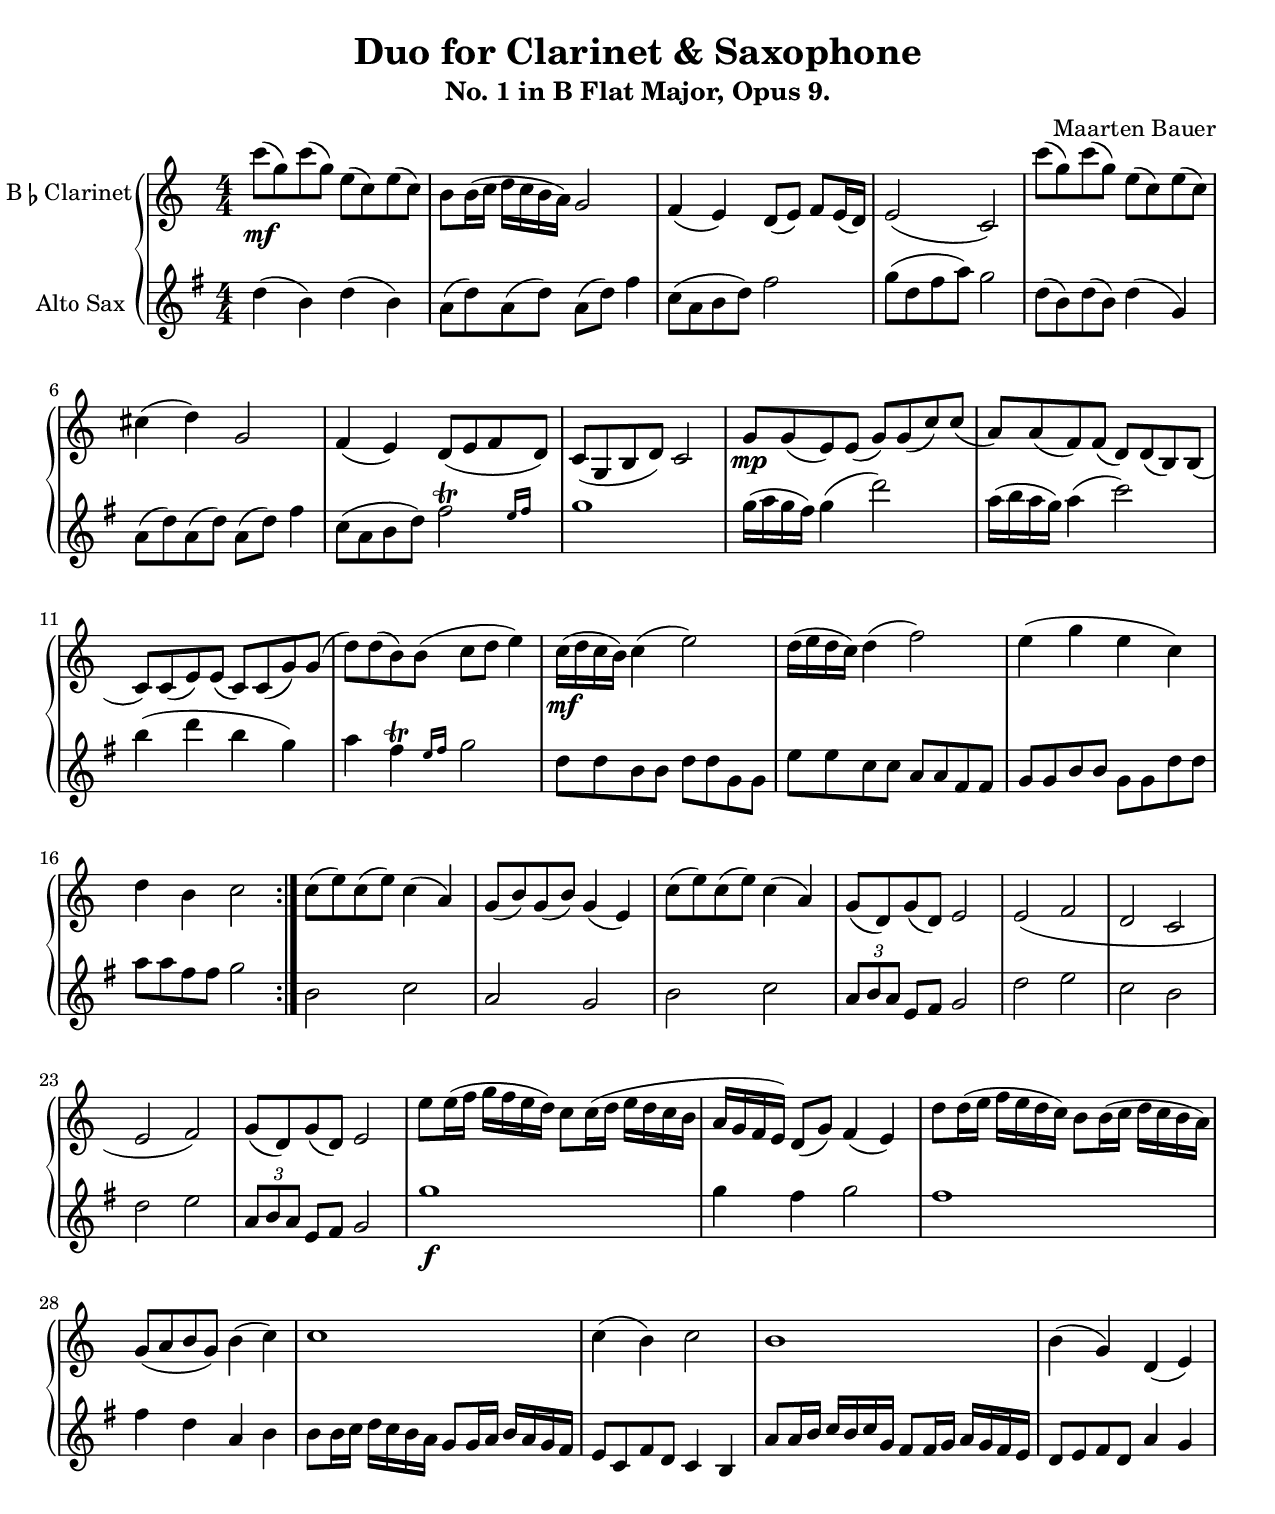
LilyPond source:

\header {
  title = "Duo for Clarinet & Saxophone"
  subtitle = "No. 1 in B Flat Major, Opus 9."
  composer = "Maarten Bauer"
}
\paper {
  #(set-paper-size "letter")
}
\score {
  \new GrandStaff <<
    \new Staff \with {
    instrumentName = \markup { "B" \smaller \flat "Clarinet" }}
    {
      \key c \major
      \numericTimeSignature
    \relative c'''{
    \repeat volta 2 {
    c8-\mf( g) c( g) e( c) e( c)
    b b16( c d c b a) g2
    f4( e) d8( e) f e16( d)
    e2( c)
    c''8( g) c( g) e( c) e( c)
    cis4( d) g,2
    f4( e) d8( e f d)
    c( g b d) c2
    g'8-\mp g( e) e( g) g( c) c(
    a) a( f) f( d) d( b) b(
    c) c( e) e( c) c( g') g(
    d') d( b) b( c d e4)
    c16-\mf( d c b) c4( e2)
    d16( e d c) d4( f2)
    e4( g e c)
    d b c2
    } % \repeat
    c8( e) c( e) c4( a)
    g8( b) g( b) g4( e)
    c'8( e) c( e) c4( a)
    g8( d) g( d) e2
    e( f
    d c
    e f)
    g8( d) g( d) e2
    e'8 e16( f g f e d) c8 c16( d e d c b
    a g f e) d8( g) f4( e)
    d'8 d16( e f e d c) b8 b16( c d c b a) 
    g8( a b g) b4( c)
    c1
    c4( b) c2
    b1
    b4( g) d( e)
    }
  }
  \new Staff \with {
  instrumentName = #"Alto Sax "}
  {
    \key g \major
    \numericTimeSignature
    \relative c'' {
    d4( b) d( b)
    a8( d) a( d) a( d) fis4
    c8( a b d) fis2 
    g8( d fis a) g2
    d8( b) d( b) d4( g,)
    a8( d) a( d) a( d) fis4
    c8( a b d) \afterGrace fis2-\trill {e16[ fis]}
    g1 
    g16( a g fis) g4( d'2)
    a16( b a g) a4( c2)
    b4( d b g)
    a \afterGrace fis-\trill {e16[ fis]} g2
    d8 d b b d d g, g
    e' e c c a a fis fis
    g g b b g g d' d
    a' a fis fis g2
    b,2 c
    a g
    b c
    \tuplet 3/2 {a8 b a} e8 fis g2
    d' e
    c b
    d e
    \tuplet 3/2 {a,8 b a} e fis g2
    g'1-\f
    g4 fis g2
    fis1
    fis4 d a b
    b8 b16 c d c b a g8 g16 a b a g fis
    e8 c fis d c4 b
    a'8 a16 b c b c g fis8 fis16 g a g fis e
    d8 e fis d a'4 g
    }
  }
>>

  \layout {}
  \midi {}
}